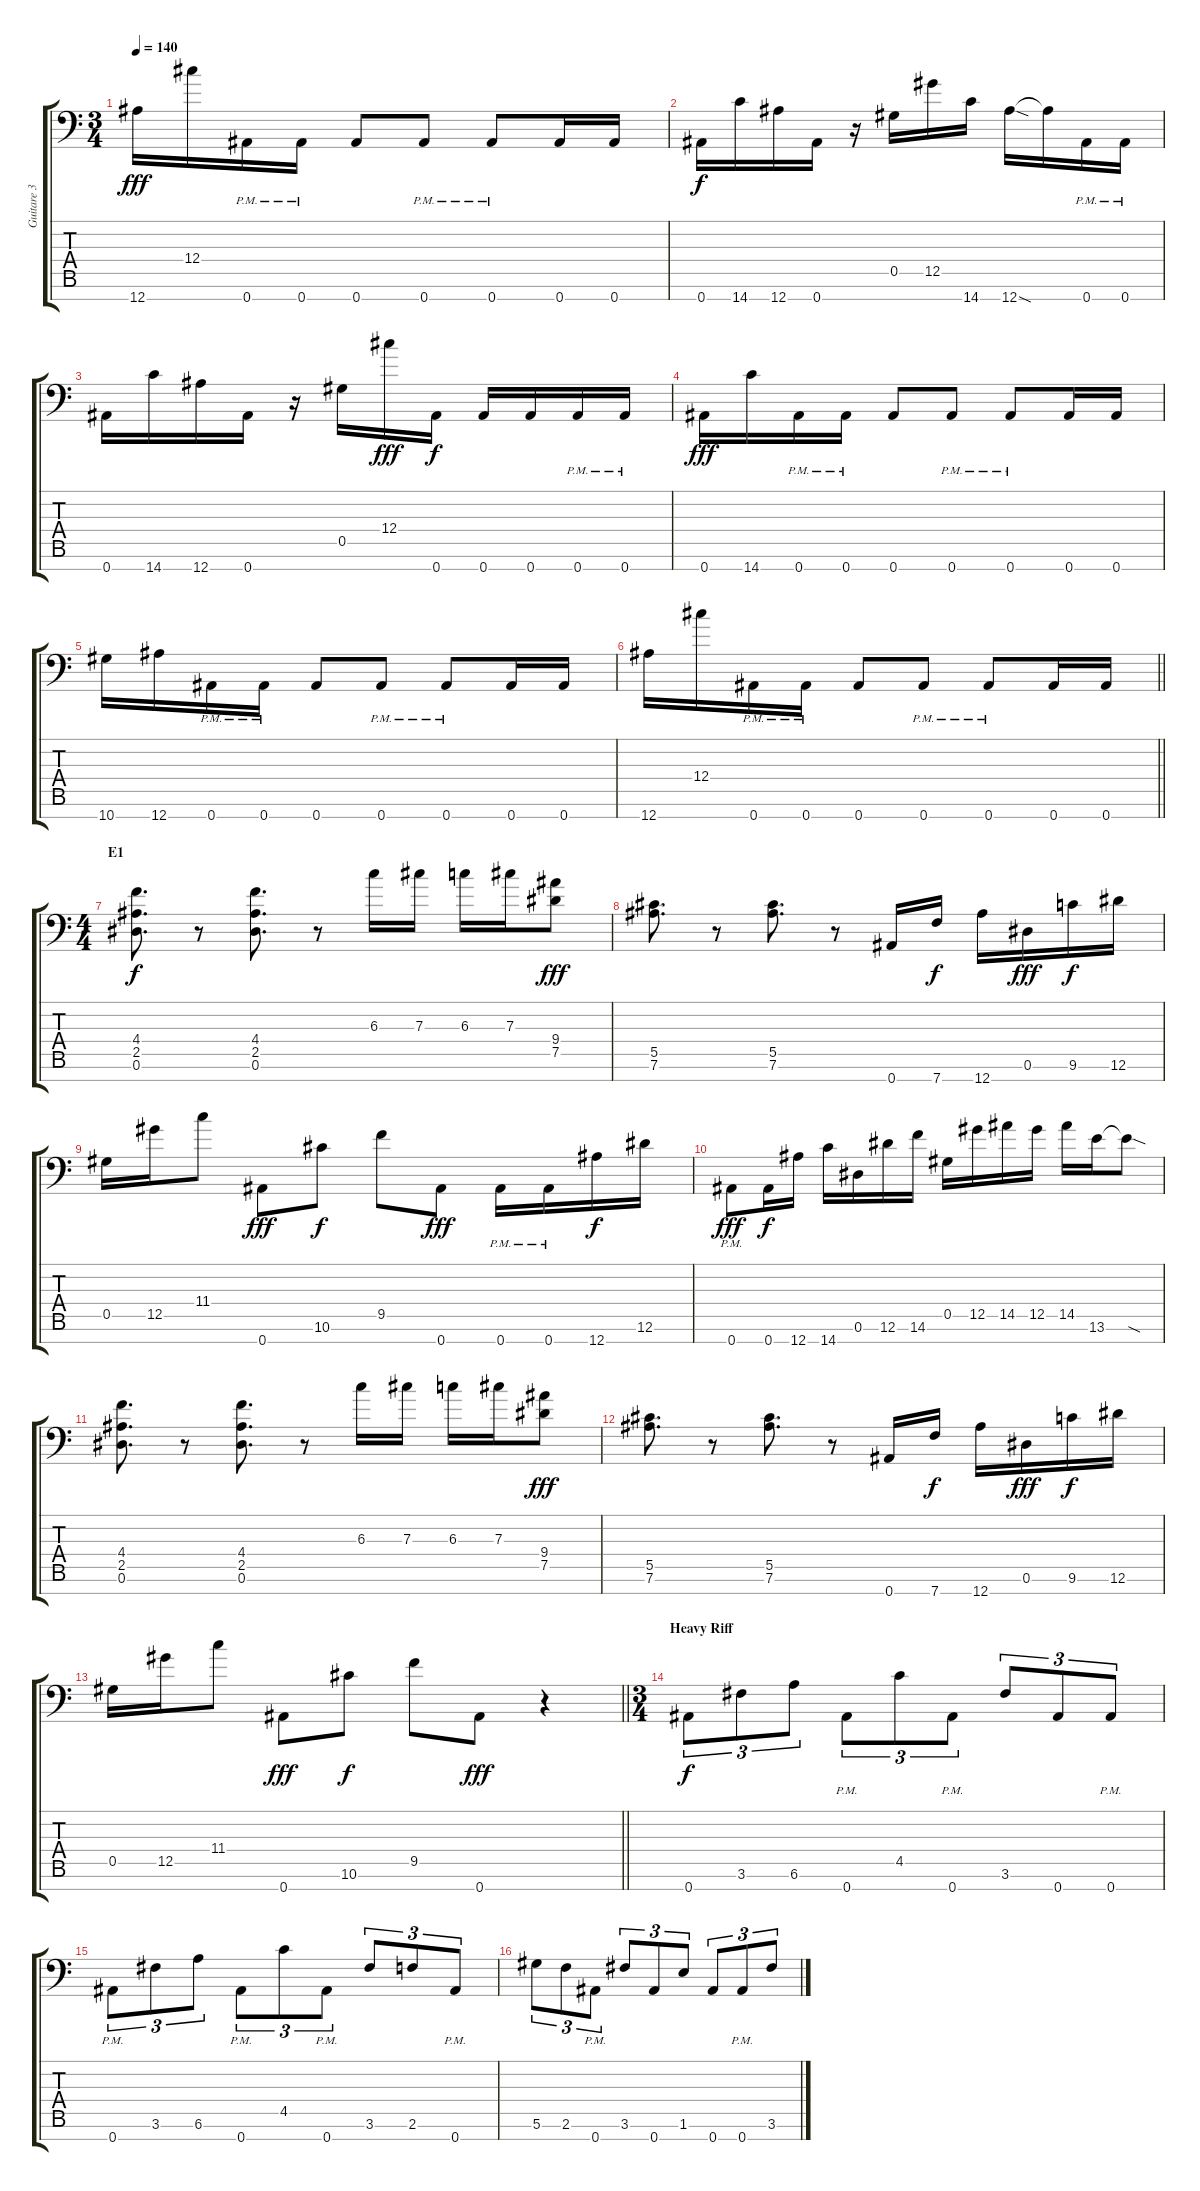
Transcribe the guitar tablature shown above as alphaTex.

\track ("Guitare 3" "Guitare 3") {instrument distortionguitar}
\staff {score tabs}
\tuning (Eb4 Bb3 Gb3 Db3 Ab2 Eb2 Bb1) {hide}
\ts (3 4)
\tempo 140
\clef f4
\ks c
12.7.16{dy fff} 12.4.16 0.7{pm}.16 0.7{pm}.16 0.7.8 0.7{pm}.8 0.7{pm}.8 0.7.16 0.7.16 |
0.7.16{dy f} 14.7.16 12.7.16 0.7.16 r.16 0.5.16 12.5.16 14.7.16 12.7{sod}.16 12.7{t}.16 0.7{pm}.16 0.7{pm}.16 |
0.7.16 14.7.16 12.7.16 0.7.16 r.16 0.5.16 12.4.16{dy fff} 0.7.16{dy f} 0.7.16 0.7.16 0.7{pm}.16 0.7{pm}.16 |
0.7.16{dy fff} 14.7.16 0.7{pm}.16 0.7{pm}.16 0.7.8 0.7{pm}.8 0.7{pm}.8 0.7.16 0.7.16 |
10.7.16 12.7.16 0.7{pm}.16 0.7{pm}.16 0.7.8 0.7{pm}.8 0.7{pm}.8 0.7.16 0.7.16 |
\barLineRight lightlight
12.7.16 12.4.16 0.7{pm}.16 0.7{pm}.16 0.7.8 0.7{pm}.8 0.7{pm}.8 0.7.16 0.7.16 |
\ts (4 4)
\section ("" "E1")
(4.4 2.5 0.6).8{d dy f} r.8 (4.4 2.5 0.6).8{d} r.8 6.3.16 7.3.16 6.3.16 7.3.16 (9.4 7.5).8{dy fff} |
(5.5 7.6).8{d} r.8 (5.5 7.6).8{d} r.8 0.7.16 7.7.16{dy f} 12.7.16 0.6.16{dy fff} 9.6.16{dy f} 12.6.16 |
0.5.16 12.5.16 11.4.8 0.7.8{dy fff} 10.6.8{dy f} 9.5.8 0.7.8{dy fff} 0.7{pm}.16 0.7{pm}.16 12.7.16{dy f} 12.6.16 |
0.7{pm}.8{dy fff} 0.7.16{dy f} 12.7.16 14.7.16 0.6.16 12.6.16 14.6.16 0.5.16 12.5.16 14.5.16 12.5.16 14.5.16 13.6.16 13.6{sod t}.8 |
(4.4 2.5 0.6).8{d} r.8 (4.4 2.5 0.6).8{d} r.8 6.3.16 7.3.16 6.3.16 7.3.16 (9.4 7.5).8{dy fff} |
(5.5 7.6).8{d} r.8 (5.5 7.6).8{d} r.8 0.7.16 7.7.16{dy f} 12.7.16 0.6.16{dy fff} 9.6.16{dy f} 12.6.16 |
\barLineRight lightlight
0.5.16 12.5.16 11.4.8 0.7.8{dy fff} 10.6.8{dy f} 9.5.8 0.7.8{dy fff} r.4 |
\ts (3 4)
\section ("" "Heavy Riff")
0.7.8{tu (3 2) dy f} 3.6.8{tu (3 2)} 6.6.8{tu (3 2)} 0.7{pm}.8{tu (3 2)} 4.5.8{tu (3 2)} 0.7{pm}.8{tu (3 2)} 3.6.8{tu (3 2)} 0.7.8{tu (3 2)} 0.7{pm}.8{tu (3 2)} |
0.7{pm}.8{tu (3 2)} 3.6.8{tu (3 2)} 6.6.8{tu (3 2)} 0.7{pm}.8{tu (3 2)} 4.5.8{tu (3 2)} 0.7{pm}.8{tu (3 2)} 3.6.8{tu (3 2)} 2.6.8{tu (3 2)} 0.7{pm}.8{tu (3 2)} |
5.6.8{tu (3 2)} 2.6.8{tu (3 2)} 0.7{pm}.8{tu (3 2)} 3.6.8{tu (3 2)} 0.7.8{tu (3 2)} 1.6.8{tu (3 2)} 0.7.8{tu (3 2)} 0.7{pm}.8{tu (3 2)} 3.6.8{tu (3 2)}
